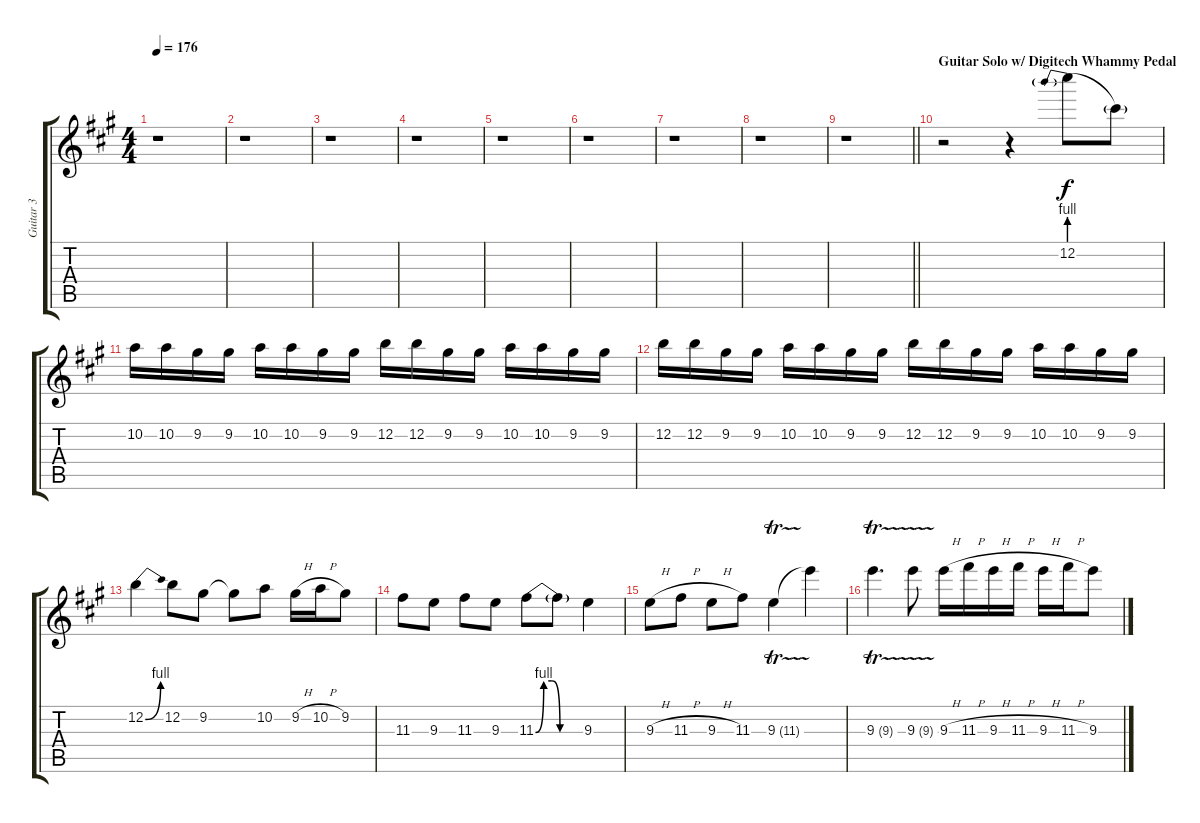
\track ("Guitar 3" "Guitar 3") {instrument distortionguitar}
\staff {score tabs}
\tuning (E4 B3 G3 D3 A2 D2) {hide}
\ts (4 4)
\tempo 176
\clef g2
\ks a
r.1{dy f} |
r.1 |
r.1 |
r.1 |
r.1 |
r.1 |
r.1 |
r.1 |
\barLineRight lightlight
r.1 |
\section ("" "Guitar Solo w/ Digitech Whammy Pedal")
r.2 r.4 12.2{be (prebend 0 4 60 4)}.8{ot 8vb} 12.2{t}.8 |
10.2.16 10.2.16 9.2.16 9.2.16 10.2.16 10.2.16 9.2.16 9.2.16 12.2.16 12.2.16 9.2.16 9.2.16 10.2.16 10.2.16 9.2.16 9.2.16 |
12.2.16 12.2.16 9.2.16 9.2.16 10.2.16 10.2.16 9.2.16 9.2.16 12.2.16 12.2.16 9.2.16 9.2.16 10.2.16 10.2.16 9.2.16 9.2.16 |
12.2{be (bend 0 0 60 4)}.4 12.2.8 9.2.8 9.2{t}.8 10.2.8 9.2{h}.16 10.2{h}.16 9.2.8 |
11.3.8 9.3.8 11.3.8 9.3.8 11.3{be (custom 0 0 10 4 20 4 30 0 60 0)}.8 11.3{t}.8 9.3.4 |
9.3{h}.8 11.3{h}.8 9.3{h}.8 11.3.8 9.3{tr (11 16)}.4 9.3{t}.4{ot 8vb} |
9.3{tr (9 16)}.4{d ot 8vb} 9.3{tr (9 16)}.8{ot 8vb} 9.3{h}.16{ot 8vb} 11.3{h}.16{ot 8vb} 9.3{h}.16{ot 8vb} 11.3{h}.16{ot 8vb} 9.3{h}.16{ot 8vb} 11.3{h}.16{ot 8vb} 9.3.8{ot 8vb}
